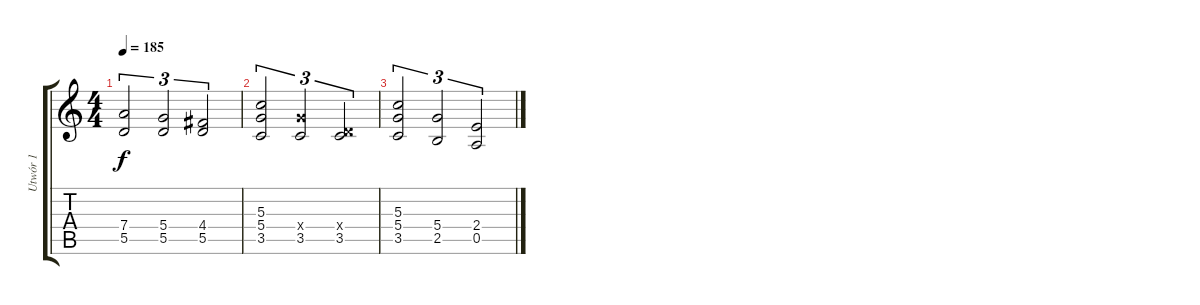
\track ("Utwór 1" "Utwór 1") {instrument overdrivenguitar}
\staff {score tabs}
\tuning (E4 B3 G3 D3 A2 E2) {hide}
\ts (4 4)
\tempo 185
\clef g2
\ks c
(7.4 5.5).2{tu (3 2) dy f} (5.4 5.5).2{tu (3 2)} (4.4 5.5).2{tu (3 2)} |
(5.3 5.4 3.5).2{tu (3 2)} (5.4{x} 3.5).2{tu (3 2)} (0.4{x} 3.5).2{tu (3 2)} |
(5.3 5.4 3.5).2{tu (3 2)} (5.4 2.5).2{tu (3 2)} (2.4 0.5).2{tu (3 2)}
